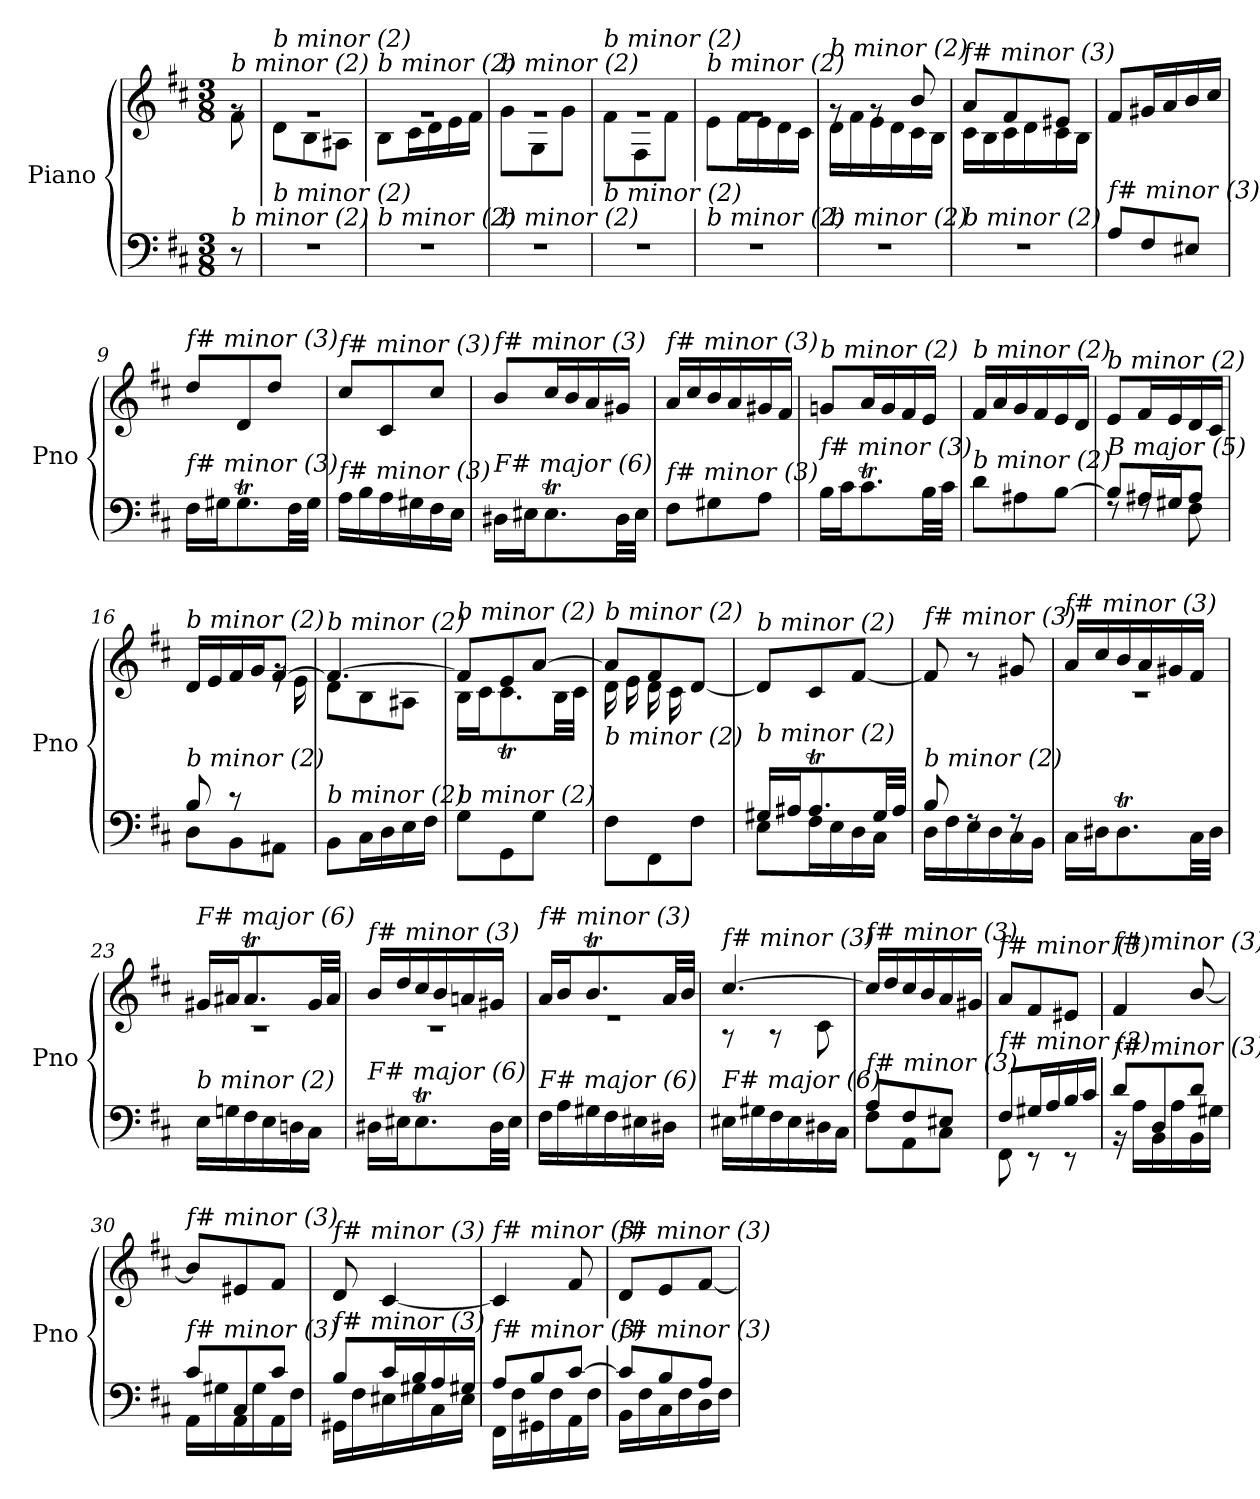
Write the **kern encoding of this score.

**kern	**kern
*part1	*part1
*staff2	*staff1
*I"Piano	*
*I'Pno	*
*clefF4	*clefG2
*k[f#c#]	*k[f#c#]
*M3/8	*M3/8
=	=
*	*^
!	!LO:TX:i:t=b minor (2)	!
!LO:TX:i:t=b minor (2)	!	!
8r	8rg	8f#\
=1	=1	=1
!	!LO:TX:i:t=b minor (2)	!
!LO:TX:i:t=b minor (2)	!	!
4.r	4.rg	8d\L
.	.	8B\
.	.	8A#X\J
=2	=2	=2
!	!LO:TX:i:t=b minor (2)	!
!LO:TX:i:t=b minor (2)	!	!
4.r	4.rg	8B\L
.	.	16c#\L
.	.	16d\
.	.	16e\
.	.	16f#\JJ
=3	=3	=3
!	!LO:TX:i:t=b minor (2)	!
!LO:TX:i:t=b minor (2)	!	!
4.r	4.rg	8g\L
.	.	8G\
.	.	8g\J
=4	=4	=4
!	!LO:TX:i:t=b minor (2)	!
!LO:TX:i:t=b minor (2)	!	!
4.r	4.rg	8f#\L
.	.	8F#\
.	.	8f#\J
=5	=5	=5
!	!LO:TX:i:t=b minor (2)	!
!LO:TX:i:t=b minor (2)	!	!
4.r	4.rg	8e\L
.	.	16f#\L
.	.	16e\
.	.	16d\
.	.	16c#\JJ
=6	=6	=6
!	!LO:TX:i:t=b minor (2)	!
!LO:TX:i:t=b minor (2)	!	!
4.r	8rg	16d\LL
.	.	16f#\
.	8rg	16e\
.	.	16d\
.	8b/	16c#\
.	.	16B\JJ
!!LO:LB:g=z	!!
=7	=7	=7
!	!LO:TX:i:t=f# minor (3)	!
!LO:TX:i:t=b minor (2)	!	!
4.r	8a/L	16c#\LL
.	.	16B\
.	8f#/	16c#\
.	.	16d\
.	8e#X/J	16c#\
.	.	16B\JJ
=8	=8	=8
!	!LO:TX:i:t=f# minor (3)	!
!LO:TX:i:t=f# minor (3)	!	!
*	*v	*v
8A/L	8f#/L
8F#/	16g#X/L
.	16a/
8E#X/J	16b/
.	16cc#/JJ
=9	=9
!	!LO:TX:i:t=f# minor (3)
!LO:TX:i:t=f# minor (3)	!
16F#\LL	8dd/L
16G#X\J	.
8.G#t\	8d/
.	8dd/J
32F#\LL	.
32G#\JJJ	.
=10	=10
!	!LO:TX:i:t=f# minor (3)
!LO:TX:i:t=f# minor (3)	!
16A\LL	8cc#/L
16B\	.
16A\	8c#/
16G#X\	.
16F#\	8cc#/J
16E\JJ	.
=11	=11
!	!LO:TX:i:t=f# minor (3)
!LO:TX:i:t=F# major (6)	!
16D#X\LL	8b/L
16E#X\J	.
8.E#t\	16cc#/L
.	16b/
.	16a/
32D#\LL	16g#X/JJ
32E#\JJJ	.
=12	=12
!	!LO:TX:i:t=f# minor (3)
!LO:TX:i:t=f# minor (3)	!
8F#\L	16a/LL
.	16cc#/
8G#X\	16b/
.	16a/
8A\J	16g#X/
.	16f#/JJ
!!LO:LB:g=z
=13	=13
!	!LO:TX:i:t=b minor (2)
!LO:TX:i:t=f# minor (3)	!
16B\LL	8gn/L
16c#\J	.
8.c#t\	16a/L
.	16g/
.	16f#/
32B\LL	16e/JJ
32c#\JJJ	.
=14	=14
!	!LO:TX:i:t=b minor (2)
!LO:TX:i:t=b minor (2)	!
8d\L	16f#/LL
.	16a/
8A#X\	16g/
.	16f#/
[8B\J	16e/
.	16d/JJ
=15	=15
*^	*
!	!	!LO:TX:i:t=b minor (2)
!LO:TX:i:t=B major (5)	!	!
8B/L]	8rF	8e/L
16A#X/L	8rF	16f#/L
16G#X/J	.	16e/
8A#/J	8F#\	16d/
.	.	16c#/JJ
=16	=16	=16
*	*^	*^
!	!	!	!LO:TX:i:t=b minor (2)	!
!LO:TX:i:t=b minor (2)	!	!	!	!
4ryy	8B/	8D\L	16d/LL	4ryy
.	.	.	16e/	.
.	8r	8BB\	16f#/	.
.	.	.	16g/J	.
8ryy	8ryy	8AA#X\J	[8f#/J	16rg
.	.	.	.	16e\
*v	*v	*v	*	*
=17	=17	=17
!	!LO:TX:i:t=b minor (2)	!
!LO:TX:i:t=b minor (2)	!	!
8BB\L	4.f#/_	8d\L
16C#\L	.	8B\
16D\	.	.
16E\	.	8A#X\J
16F#\JJ	.	.
=18	=18	=18
!	!LO:TX:i:t=b minor (2)	!
!LO:TX:i:t=b minor (2)	!	!
8G\L	8f#/L]	16B\LL
.	.	16c#\J
8GG\	8e/	8.c#t\
8G\J	[8a/J	.
.	.	32B\LL
.	.	32c#\JJJ
!!LO:LB:g=z	!!
=19	=19	=19
*^	*	*
!	!	!LO:TX:i:t=b minor (2)	!
!LO:TX:i:t=b minor (2)	!	!	!
4ryy	8F#\L	8a/L]	16d\LL
.	.	.	16e\
.	8FF#\	8f#/	16d\
.	.	.	16c#\
16B/	8F#\J	[8d/J	8ryy
16A/JJ	.	.	.
*	*	*v	*v
=20	=20	=20
!	!	!LO:TX:i:t=b minor (2)
!LO:TX:i:t=b minor (2)	!	!
16G#X/LL	8E\L	8d/L]
16A#X/J	.	.
8.A#t/	16F#\L	8c#/
.	16E\	.
.	16D\	[8f#/J
32G#/LL	16C#\JJ	.
32A#/JJJ	.	.
=21	=21	=21
!	!	!LO:TX:i:t=f# minor (3)
!LO:TX:i:t=b minor (2)	!	!
8B/	16D\LL	8f#/]
.	16F#\	.
8rF	16E\	8r
.	16D\	.
8rF	16C#\	8g#X/
.	16BB\JJ	.
=22	=22	=22
*	*	*^
!	!	!LO:TX:i:t=f# minor (3)	!
!LO:TX:i:t=B major (5)	!	!	!
*v	*v	*	*
16C#\LL	16a/LL	4.r
16D#X\J	16cc#/	.
8.D#t\	16b/	.
.	16a/	.
.	16g#X/	.
32C#\LL	16f#/JJ	.
32D#\JJJ	.	.
=23	=23	=23
!	!LO:TX:i:t=F# major (6)	!
!LO:TX:i:t=b minor (2)	!	!
16E\LL	16g#X/LL	4.r
16Gn\	16a#X/J	.
16F#\	8.a#t/	.
16E\	.	.
16Dn\	.	.
16C#\JJ	32g#/LL	.
.	32a#/JJJ	.
!!LO:LB:g=z	!!
=24	=24	=24
!	!LO:TX:i:t=f# minor (3)	!
!LO:TX:i:t=F# major (6)	!	!
16D#X\LL	16b/LL	4.r
16E#X\J	16dd/	.
8.E#t\	16cc#/	.
.	16b/	.
.	16an/	.
32D#\LL	16g#X/JJ	.
32E#\JJJ	.	.
=25	=25	=25
!	!LO:TX:i:t=f# minor (3)	!
!LO:TX:i:t=F# major (6)	!	!
16F#\LL	16a/LL	4.r
16A\	16b/J	.
16G#X\	8.bT/	.
16F#\	.	.
16E#X\	.	.
16D#X\JJ	32a/LL	.
.	32b/JJJ	.
=26	=26	=26
!	!LO:TX:i:t=f# minor (3)	!
!LO:TX:i:t=F# major (6)	!	!
16E#X\LL	[4.cc#/	8r
16G#X\	.	.
16F#\	.	8r
16E#\	.	.
16D#X\	.	8c#\
16C#\JJ	.	.
*	*v	*v
=27	=27
*^	*
!	!	!LO:TX:i:t=f# minor (3)
!LO:TX:i:t=f# minor (3)	!	!
8A/L	8F#\L	16cc#/LL]
.	.	16dd/
8F#/	8AA\	16cc#/
.	.	16b/
8E#X/J	8C#\J	16a/
.	.	16g#X/JJ
=28	=28	=28
!	!	!LO:TX:i:t=f# minor (3)
!LO:TX:i:t=f# minor (3)	!	!
8F#/L	8FF#\	8a/L
16G#X/L	8r	8f#/
16A/	.	.
16B/	8r	8e#X/J
16c#/JJ	.	.
=29	=29	=29
!	!	!LO:TX:i:t=f# minor (3)
!LO:TX:i:t=f# minor (3)	!	!
8d/L	16r	4f#/
.	16A\LL	.
8D/	16BB\	.
.	16A\	.
8d/J	16BB\	[8b/
.	16G#X\JJ	.
!!LO:PB:g=z
=30	=30	=30
!	!	!LO:TX:i:t=f# minor (3)
!LO:TX:i:t=f# minor (3)	!	!
8c#/L	16AA\LL	8b/L]
.	16G#X\	.
8C#/	16AA\	8e#X/
.	16G#\	.
8c#/J	16AA\	8f#/J
.	16F#\JJ	.
=31	=31	=31
!	!	!LO:TX:i:t=f# minor (3)
!LO:TX:i:t=f# minor (3)	!	!
8B/L	16GG#X\LL	8d/
.	16F#\	.
16c#/L	16E#X\	[4c#/
16B/	16G#X\	.
16A/	16C#\	.
16G#X/JJ	16E#\JJ	.
=32	=32	=32
!	!	!LO:TX:i:t=f# minor (3)
!LO:TX:i:t=f# minor (3)	!	!
8A/L	16FF#\LL	4c#/]
.	16F#\	.
8B/	16GG#X\	.
.	16F#\	.
[8c#/J	16AA\	8f#/
.	16F#\JJ	.
=33	=33	=33
!	!	!LO:TX:i:t=f# minor (3)
!LO:TX:i:t=f# minor (3)	!	!
8c#/L]	16BB\LL	8d/L
.	16F#\	.
8B/	16C#\	8e/
.	16F#\	.
8A/J	16D\	[8f#/J
.	16F#\JJ	.
*v	*v	*
=	=
*-	*-
